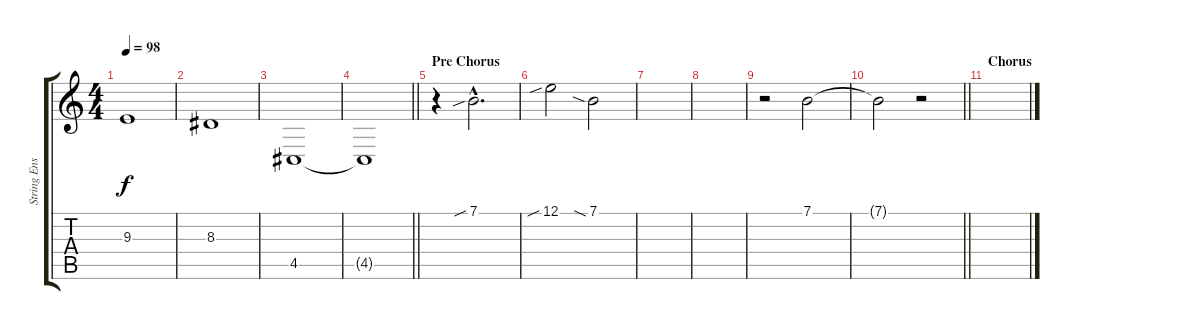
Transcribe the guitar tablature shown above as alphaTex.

\track ("String Ensemble" "String Ens") {instrument stringensemble1}
\staff {score tabs}
\tuning (E4 B3 G3 D3 A2 E2) {hide}
\ts (4 4)
\tempo 98
\clef g2
\ks c
9.3.1{dy f} |
8.3.1 |
4.5.1 |
\barLineRight lightlight
4.5{t}.1 |
\section ("" "Pre Chorus")
r.4{volume 0} 7.1{sib hac}.2{d volume 13} |
12.1{sib}.2 7.1{sia}.2 |
|
|
r.2{volume 0} 7.1.2{volume 13} |
\barLineRight lightlight
7.1{t}.2 r.2 |
\section ("" "Chorus")
